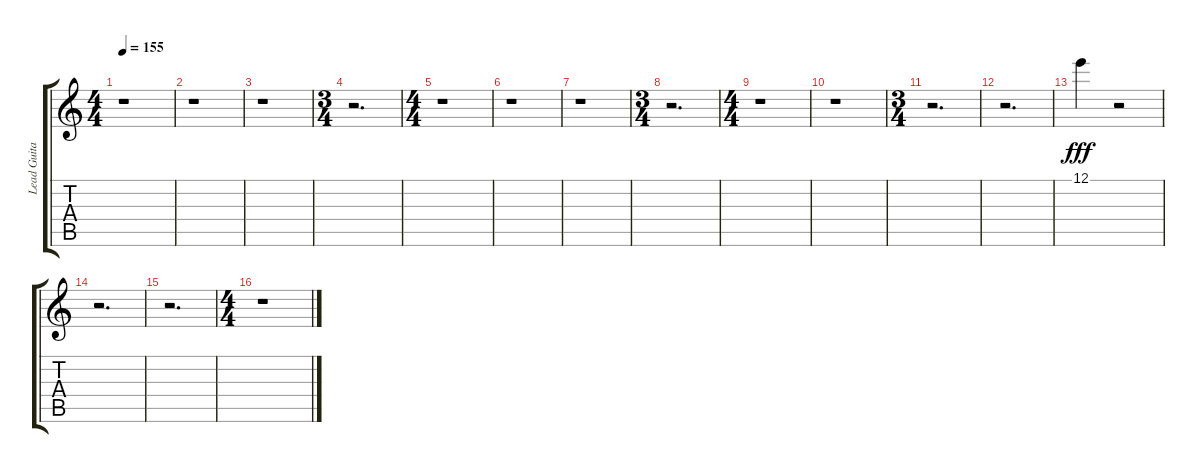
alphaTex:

\track ("Lead Guitar" "Lead Guita") {instrument overdrivenguitar}
\staff {score tabs}
\tuning (E4 B3 G3 D3 A2 E2) {hide}
\ts (4 4)
\tempo 155
\clef g2
\ks c
r.1{dy fff} |
r.1 |
r.1 |
\ts (3 4)
r.2{d} |
\ts (4 4)
r.1 |
r.1 |
r.1 |
\ts (3 4)
r.2{d} |
\ts (4 4)
r.1 |
r.1 |
\ts (3 4)
r.2{d} |
r.2{d} |
12.1.4{volume 14 instrument tubularbells} r.2 |
r.2{d} |
r.2{d} |
\ts (4 4)
r.1
